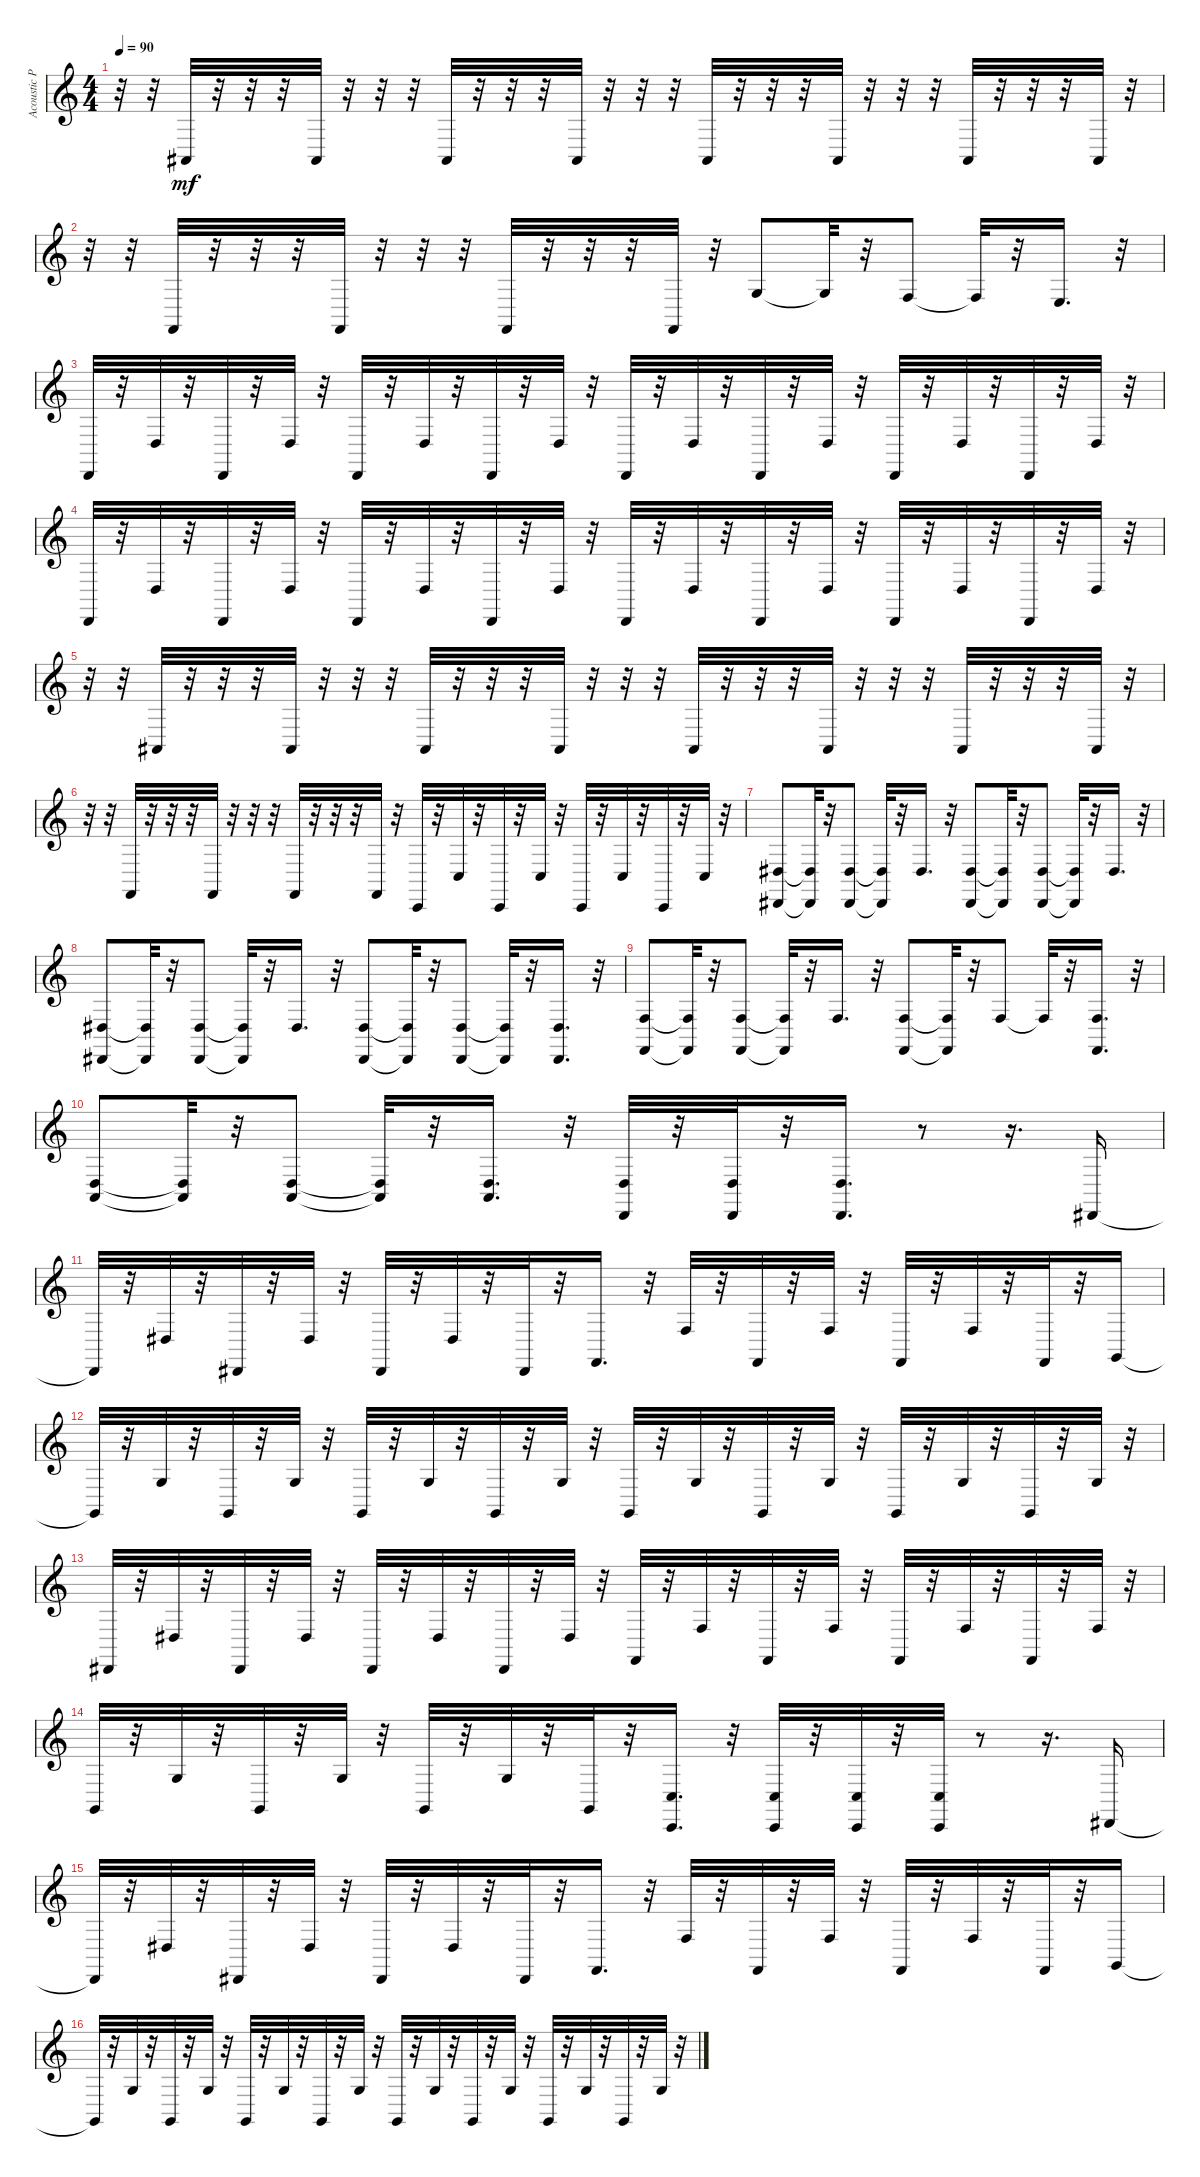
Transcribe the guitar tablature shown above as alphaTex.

\track ("Acoustic Piano (Staff 1)" "Acoustic P") {instrument acousticgrandpiano}
\staff {score}
\tuning (E4 B3 G3 D3 A2 E2 B1) {hide}
\ts (4 4)
\tempo 90
\clef g2
\ks c
r.32{dy mf} r.32 1.5.32 r.32 r.32 r.32 1.5.32 r.32 r.32 r.32 1.5.32 r.32 r.32 r.32 1.5.32 r.32 r.32 r.32 1.5.32 r.32 r.32 r.32 1.5.32 r.32 r.32 r.32 1.5.32 r.32 r.32 r.32 1.5.32 r.32 |
r.32 r.32 1.6.32 r.32 r.32 r.32 1.6.32 r.32 r.32 r.32 1.6.32 r.32 r.32 r.32 1.6.32 r.32 0.3.8 0.3{t}.32 r.32 3.4.8 3.4{t}.32 r.32 2.4.16{d} r.32 |
3.7.32 r.32 0.4.32 r.32 3.7.32 r.32 0.4.32 r.32 3.7.32 r.32 0.4.32 r.32 3.7.32 r.32 0.4.32 r.32 3.7.32 r.32 0.4.32 r.32 3.7.32 r.32 0.4.32 r.32 3.7.32 r.32 0.4.32 r.32 3.7.32 r.32 0.4.32 r.32 |
3.7.32 r.32 0.4.32 r.32 3.7.32 r.32 0.4.32 r.32 3.7.32 r.32 0.4.32 r.32 3.7.32 r.32 0.4.32 r.32 3.7.32 r.32 0.4.32 r.32 3.7.32 r.32 0.4.32 r.32 3.7.32 r.32 0.4.32 r.32 3.7.32 r.32 0.4.32 r.32 |
r.32 r.32 1.5.32 r.32 r.32 r.32 1.5.32 r.32 r.32 r.32 1.5.32 r.32 r.32 r.32 1.5.32 r.32 r.32 r.32 1.5.32 r.32 r.32 r.32 1.5.32 r.32 r.32 r.32 1.5.32 r.32 r.32 r.32 1.5.32 r.32 |
r.32 r.32 1.6.32 r.32 r.32 r.32 1.6.32 r.32 r.32 r.32 1.6.32 r.32 r.32 r.32 1.6.32 r.32 1.7.32 r.32 3.5.32 r.32 1.7.32 r.32 3.5.32 r.32 1.7.32 r.32 3.5.32 r.32 1.7.32 r.32 3.5.32 r.32 |
(1.4 4.7).8 (1.4{t} 4.7{t}).32 r.32 (1.4 4.7).8 (1.4{t} 4.7{t}).32 r.32 1.4.16{d} r.32 (1.4 4.7).8 (1.4{t} 4.7{t}).32 r.32 (1.4 4.7).8 (1.4{t} 4.7{t}).32 r.32 1.4.16{d} r.32 |
(1.4 4.7).8 (1.4{t} 4.7{t}).32 r.32 (1.4 4.7).8 (1.4{t} 4.7{t}).32 r.32 1.4.16{d} r.32 (1.4 4.7).8 (1.4{t} 4.7{t}).32 r.32 (1.4 4.7).8 (1.4{t} 4.7{t}).32 r.32 (1.4 4.7).16{d} r.32 |
(3.4 1.6).8 (3.4{t} 1.6{t}).32 r.32 (3.4 1.6).8 (3.4{t} 1.6{t}).32 r.32 3.4.16{d} r.32 (3.4 1.6).8 (3.4{t} 1.6{t}).32 r.32 3.4.8 3.4{t}.32 r.32 (3.4 1.6).16{d} r.32 |
(0.4 0.5).8 (0.4{t} 0.5{t}).32 r.32 (0.4 0.5).8 (0.4{t} 0.5{t}).32 r.32 (0.4 0.5).16{d} r.32 (0.4 3.7).32 r.32 (0.4 3.7).32 r.32 (0.4 3.7).16{d} r.8 r.16{d} 4.7.16 |
4.7{t}.32 r.32 1.4.32 r.32 4.7.32 r.32 1.4.32 r.32 4.7.32 r.32 1.4.32 r.32 4.7.32 r.32 1.6.16{d} r.32 3.4.32 r.32 1.6.32 r.32 3.4.32 r.32 1.6.32 r.32 3.4.32 r.32 1.6.32 r.32 3.6.16 |
3.6{t}.32 r.32 0.3.32 r.32 3.6.32 r.32 0.3.32 r.32 3.6.32 r.32 0.3.32 r.32 3.6.32 r.32 0.3.32 r.32 3.6.32 r.32 0.3.32 r.32 3.6.32 r.32 0.3.32 r.32 3.6.32 r.32 0.3.32 r.32 3.6.32 r.32 0.3.32 r.32 |
4.7.32 r.32 1.4.32 r.32 4.7.32 r.32 1.4.32 r.32 4.7.32 r.32 1.4.32 r.32 4.7.32 r.32 1.4.32 r.32 1.6.32 r.32 3.4.32 r.32 1.6.32 r.32 3.4.32 r.32 1.6.32 r.32 3.4.32 r.32 1.6.32 r.32 3.4.32 r.32 |
3.6.32 r.32 0.3.32 r.32 3.6.32 r.32 0.3.32 r.32 3.6.32 r.32 0.3.32 r.32 3.6.32 r.32 (3.5 1.7).16{d} r.32 (3.5 1.7).32 r.32 (3.5 1.7).32 r.32 (3.5 1.7).32 r.8 r.16{d} 4.7.16 |
4.7{t}.32 r.32 1.4.32 r.32 4.7.32 r.32 1.4.32 r.32 4.7.32 r.32 1.4.32 r.32 4.7.32 r.32 1.6.16{d} r.32 3.4.32 r.32 1.6.32 r.32 3.4.32 r.32 1.6.32 r.32 3.4.32 r.32 1.6.32 r.32 3.6.16 |
3.6{t}.32 r.32 0.3.32 r.32 3.6.32 r.32 0.3.32 r.32 3.6.32 r.32 0.3.32 r.32 3.6.32 r.32 0.3.32 r.32 3.6.32 r.32 0.3.32 r.32 3.6.32 r.32 0.3.32 r.32 3.6.32 r.32 0.3.32 r.32 3.6.32 r.32 0.3.32 r.32
